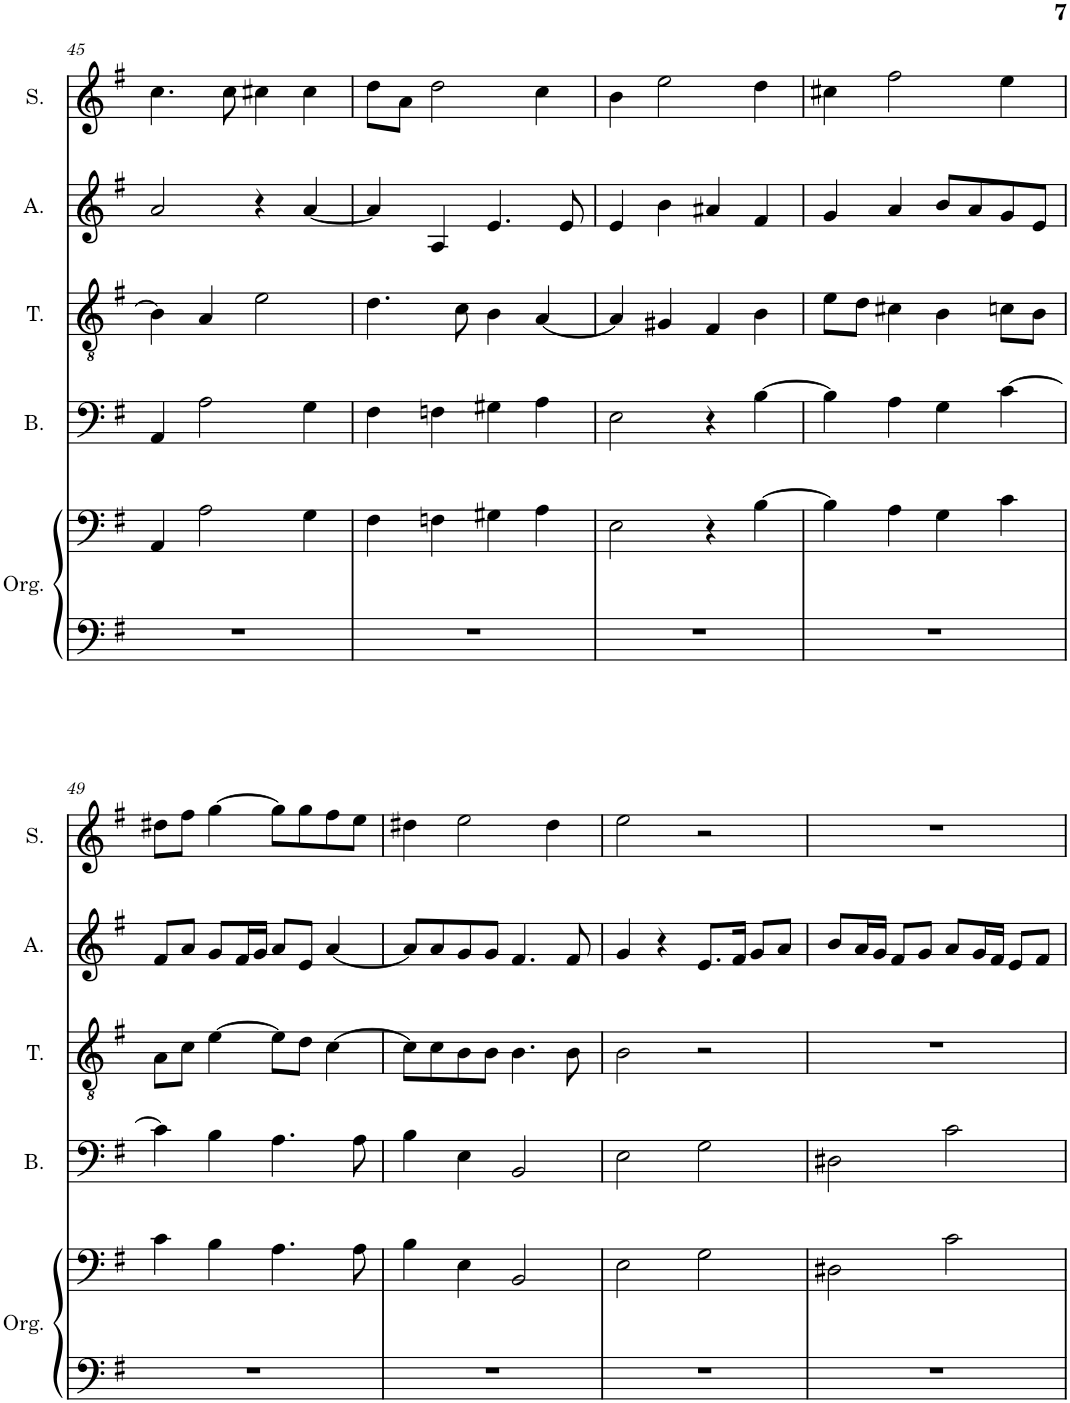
**kern	**kern	**kern	**kern	**kern	**kern
*part5	*part5	*part4	*part3	*part2	*part1
*staff6	*staff5	*staff4	*staff3	*staff2	*staff1
*I"Orgue, Organ	*	*I"Basse	*I"Tenor	*I"Alto	*I"Soprano
*I'Org.	*	*I'B.	*I'T.	*I'A.	*I'S.
!!LO:PB:g=z
*clefF4	*clefF4	*clefF4	*clefGv2	*clefG2	*clefG2
*k[f#]	*k[f#]	*k[f#]	*k[f#]	*k[f#]	*k[f#]
*M4/4	*M4/4	*M4/4	*M4/4	*M4/4	*M4/4
=45	=45	=45	=45	=45	=45
1r	4AA/	4AA/	4B\]	2a/	4.cc\
.	2A\	2A\	4A/	.	.
.	.	.	.	.	8cc\
.	.	.	2e\	4r	4cc#X\
.	4G\	4G\	.	[4a/	4cc#\
=46	=46	=46	=46	=46	=46
1r	4F#\	4F#\	4.d\	4a/]	8dd\L
.	.	.	.	.	8a\J
.	4Fn\	4Fn\	.	4A/	2dd\
.	.	.	8c\	.	.
.	4G#X\	4G#X\	4B\	4.e/	.
.	4A\	4A\	[4A/	.	4cc\
.	.	.	.	8e/	.
=47	=47	=47	=47	=47	=47
1r	2E\	2E\	4A/]	4e/	4b\
.	.	.	4G#X/	4b\	2ee\
.	4r	4r	4F#/	4a#X/	.
.	[4B\	[4B\	4B\	4f#/	4dd\
=48	=48	=48	=48	=48	=48
1r	4B\]	4B\]	8e\L	4g/	4cc#X\
.	.	.	8d\J	.	.
.	4A\	4A\	4c#X\	4a/	2ff#\
.	4G\	4G\	4B\	8b/L	.
.	.	.	.	8a/	.
.	4c\	[4c\	8cn\L	8g/	4ee\
.	.	.	8B\J	8e/J	.
!!LO:LB:g=z
=49	=49	=49	=49	=49	=49
1r	4c\	4c\]	8A\L	8f#/L	8dd#X\L
.	.	.	8c\J	8a/J	8ff#\J
.	4B\	4B\	[4e\	8g/L	[4gg\
.	.	.	.	16f#/L	.
.	.	.	.	16g/JJ	.
.	4.A\	4.A\	8e\L]	8a/L	8gg\L]
.	.	.	8d\J	8e/J	8gg\
.	.	.	[4c\	[4a/	8ff#\
.	8A\	8A\	.	.	8ee\J
=50	=50	=50	=50	=50	=50
1r	4B\	4B\	8c\L]	8a/L]	4dd#X\
.	.	.	8c\	8a/	.
.	4E\	4E\	8B\	8g/	2ee\
.	.	.	8B\J	8g/J	.
.	2BB/	2BB/	4.B\	4.f#/	.
.	.	.	.	.	4dd#\
.	.	.	8B\	8f#/	.
=51	=51	=51	=51	=51	=51
1r	2E\	2E\	2B\	4g/	2ee\
.	.	.	.	4r	.
.	2G\	2G\	2r	8.e/L	2r
.	.	.	.	16f#/Jk	.
.	.	.	.	8g/L	.
.	.	.	.	8a/J	.
=52	=52	=52	=52	=52	=52
1r	2D#X\	2D#X\	1r	8b/L	1r
.	.	.	.	16a/L	.
.	.	.	.	16g/JJ	.
.	.	.	.	8f#/L	.
.	.	.	.	8g/J	.
.	2c\	2c\	.	8a/L	.
.	.	.	.	16g/L	.
.	.	.	.	16f#/JJ	.
.	.	.	.	8e/L	.
.	.	.	.	8f#/J	.
=	=	=	=	=	=
*-	*-	*-	*-	*-	*-
